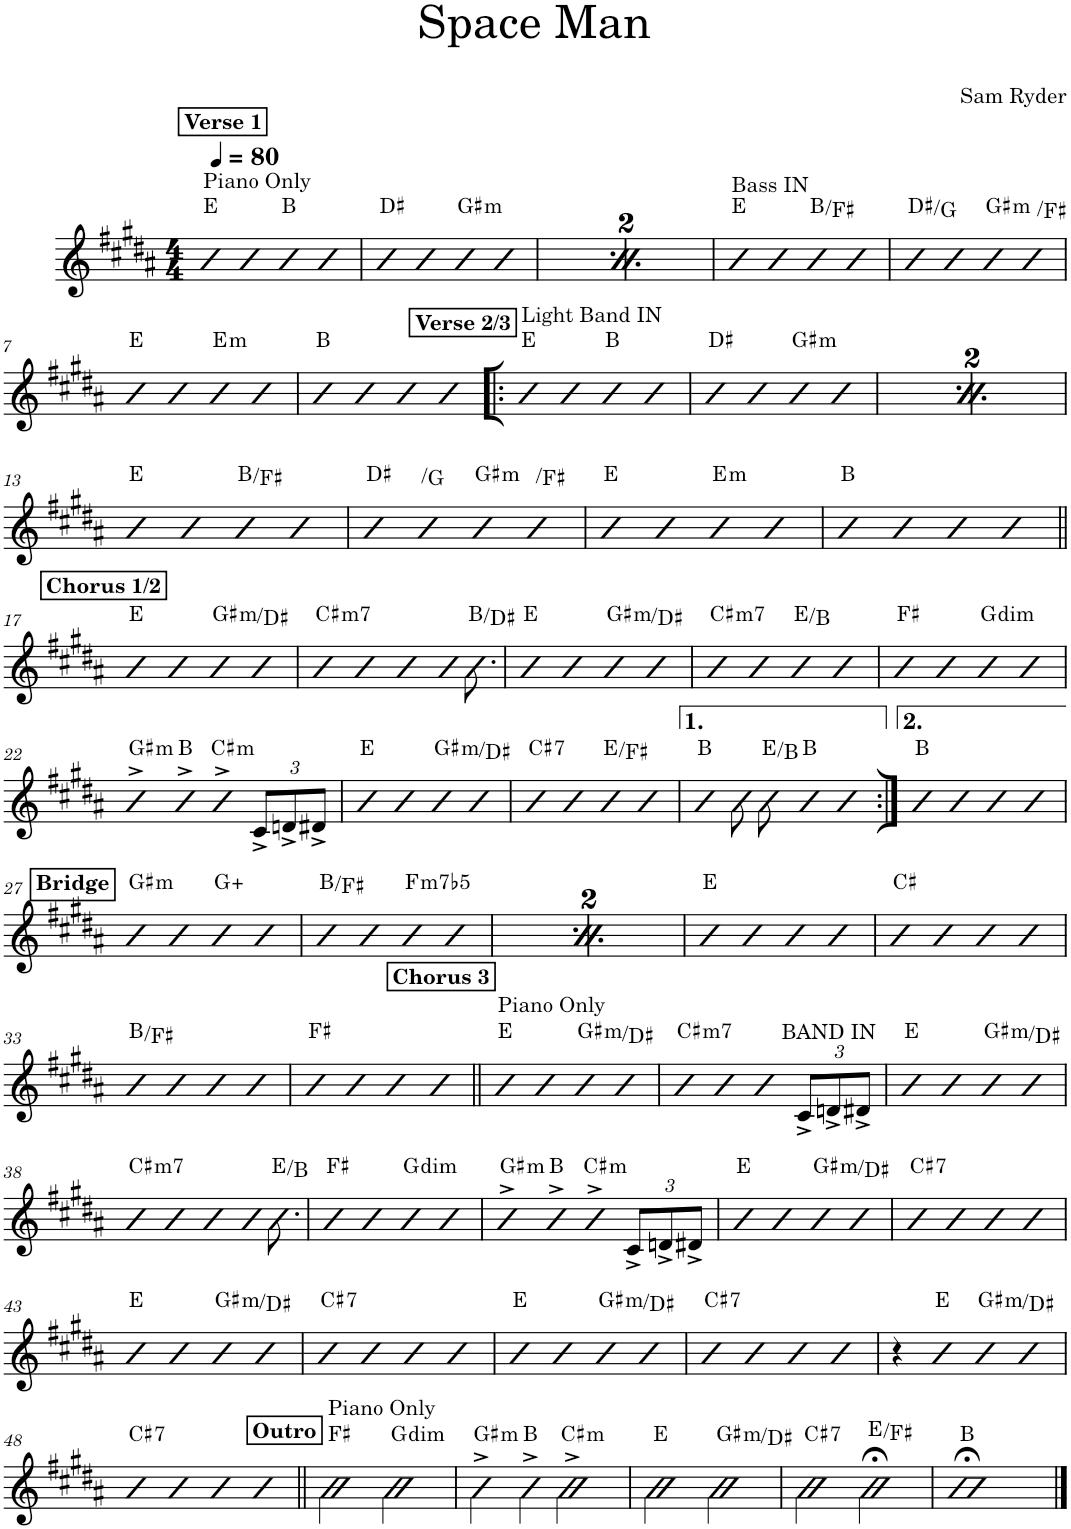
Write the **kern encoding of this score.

**kern	**harte
*part1	*part1
*staff1	*
*I"Piano	*
*I'Pno.	*
*clefG2	*
*k[f#c#g#d#a#]	*
*M4/4	*
*MM80	*
!!LO:REH:place=s1:a:B:cj:t=Verse 1
=1	=1
!LO:TX:a:t=Piano Only	!
4b	E:maj
4b	.
4b	B:maj
4b	.
=2	=2
4b	D#:maj
4b	.
!	!LO:H:kt=m
4b	G#:min
4b	.
=3	=3
!!LO:REH:place=s1:a:B:cj:t=Verse 1
*MM80	*
!LO:TX:a:t=Piano Only	!
4b	E:maj
4b	.
4b	B:maj
4b	.
=4	=4
4b	D#:maj
4b	.
!	!LO:H:kt=m
4b	G#:min
4b	.
=5	=5
!LO:TX:a:t=Bass IN	!
4b	E:maj
4b	.
4b	B:maj/5
4b	.
=6	=6
4b	D#:maj/b4
4b	.
!	!LO:H:kt=m
4b	G#:min
!	!LO:H:kt=N.C.
4b	N
!!LO:LB:g=z
=7	=7
4b	E:maj
4b	.
!	!LO:H:kt=m
4b	E:min
4b	.
=8	=8
4b	B:maj
4b	.
4b	.
4b	.
!!LO:REH:place=s1:a:B:cj:t=Verse 2/3
=9!|:	=9!|:
!LO:TX:a:t=Light Band IN	!
4b	E:maj
4b	.
4b	B:maj
4b	.
=10	=10
4b	D#:maj
4b	.
!	!LO:H:kt=m
4b	G#:min
4b	.
!!LO:REH:place=s1:a:B:cj:t=Verse 2/3
=11	=11
!LO:TX:a:t=Light Band IN	!
4b	E:maj
4b	.
4b	B:maj
4b	.
=12	=12
4b	D#:maj
4b	.
!	!LO:H:kt=m
4b	G#:min
4b	.
!!LO:LB:g=z
=13	=13
4b	E:maj
4b	.
4b	B:maj/5
4b	.
=14	=14
4b	D#:maj
!	!LO:H:kt=N.C.
4b	N
!	!LO:H:kt=m
4b	G#:min
!	!LO:H:kt=N.C.
4b	N
=15	=15
4b	E:maj
4b	.
!	!LO:H:kt=m
4b	E:min
4b	.
=16	=16
4b	B:maj
4b	.
4b	.
4b	.
!!LO:LB:g=z
!!LO:REH:place=s1:a:B:cj:t=Chorus 1/2
=17||	=17||
4b	E:maj
4b	.
!	!LO:H:kt=m
4b	G#:min/5
4b	.
=18	=18
!	!LO:H:kt=m7
4b	C#:min7
4b	.
4b	.
16b	.
8.b\	B:maj/3
=19	=19
4b	E:maj
4b	.
!	!LO:H:kt=m
4b	G#:min/5
4b	.
=20	=20
!	!LO:H:kt=m7
4b	C#:min7
4b	.
4b	E:maj/5
4b	.
=21	=21
4b	F#:maj
4b	.
!	!LO:H:kt=dim
4b	G:dim
4b	.
!!LO:LB:g=z
=22	=22
!	!LO:H:kt=m
4b^	G#:min
4b^	B:maj
!	!LO:H:kt=m
4b^	C#:min
*Xbrackettup	*
12c#^/L	.
12dn^/	.
12d#X^/J	.
=23	=23
4b	E:maj
4b	.
!	!LO:H:kt=m
4b	G#:min/5
4b	.
=24	=24
!	!LO:H:kt=7
4b	C#:7
4b	.
4b	E:maj/2
4b	.
=25	=25
4b	B:maj
8b\	.
8a#\	E:maj/5
4b	B:maj
4b	.
=26:|!	=26:|!
4b	B:maj
4b	.
4b	.
4b	.
!!LO:LB:g=z
!!LO:REH:place=s1:a:B:cj:t=Bridge
=27	=27
!	!LO:H:kt=m
4b	G#:min
4b	.
4b	G:aug
4b	.
=28	=28
4b	B:maj/5
4b	.
!	!LO:H:kt=m7b5
4b	F:hdim7
4b	.
!!LO:REH:place=s1:a:B:cj:t=Bridge
=29	=29
!	!LO:H:kt=m
4b	G#:min
4b	.
4b	G:aug
4b	.
=30	=30
4b	B:maj/5
4b	.
!	!LO:H:kt=m7b5
4b	F:hdim7
4b	.
=31	=31
4b	E:maj
4b	.
4b	.
4b	.
=32	=32
4b	C#:maj
4b	.
4b	.
4b	.
!!LO:LB:g=z
=33	=33
4b	B:maj/5
4b	.
4b	.
4b	.
=34	=34
4b	F#:maj
4b	.
4b	.
4b	.
!!LO:REH:place=s1:a:B:cj:t=Chorus 3
=35||	=35||
!LO:TX:a:t=Piano Only	!
4b	E:maj
4b	.
!	!LO:H:kt=m
4b	G#:min/5
4b	.
=36	=36
!	!LO:H:kt=m7
4b	C#:min7
4b	.
4b	.
!LO:TX:a:t=BAND IN	!
12c#^/L	.
12dn^/	.
12d#X^/J	.
=37	=37
4b	E:maj
4b	.
!	!LO:H:kt=m
4b	G#:min/5
4b	.
!!LO:LB:g=z
=38	=38
!	!LO:H:kt=m7
4b	C#:min7
4b	.
4b	.
16b	.
8.b\	E:maj/5
=39	=39
4b	F#:maj
4b	.
!	!LO:H:kt=dim
4b	G:dim
4b	.
=40	=40
!	!LO:H:kt=m
4b^	G#:min
4b^	B:maj
!	!LO:H:kt=m
4b^	C#:min
12c#^/L	.
12dn^/	.
12d#X^/J	.
=41	=41
4b	E:maj
4b	.
!	!LO:H:kt=m
4b	G#:min/5
4b	.
=42	=42
!	!LO:H:kt=7
4b	C#:7
4b	.
4b	.
4b	.
!!LO:LB:g=z
=43	=43
4b	E:maj
4b	.
!	!LO:H:kt=m
4b	G#:min/5
4b	.
=44	=44
!	!LO:H:kt=7
4b	C#:7
4b	.
4b	.
4b	.
=45	=45
4b	E:maj
4b	.
!	!LO:H:kt=m
4b	G#:min/5
4b	.
=46	=46
!	!LO:H:kt=7
4b	C#:7
4b	.
4b	.
4b	.
=47	=47
4r	.
4b	E:maj
!	!LO:H:kt=m
4b	G#:min/5
4b	.
!!LO:LB:g=z
=48	=48
!	!LO:H:kt=7
4b	C#:7
4b	.
4b	.
4b	.
!!LO:REH:place=s1:a:B:cj:t=Outro
=49||	=49||
!LO:TX:a:t=Piano Only	!
2b\	F#:maj
!	!LO:H:kt=dim
2b\	G:dim
=50	=50
!	!LO:H:kt=m
4b^\	G#:min
4b^\	B:maj
!	!LO:H:kt=m
2b^\	C#:min
=51	=51
2b\	E:maj
!	!LO:H:kt=m
2b\	G#:min/5
=52	=52
!	!LO:H:kt=7
2b\	C#:7
2b;<\	E:maj/2
=53	=53
1b;<	B:maj
==	==
*-	*-
